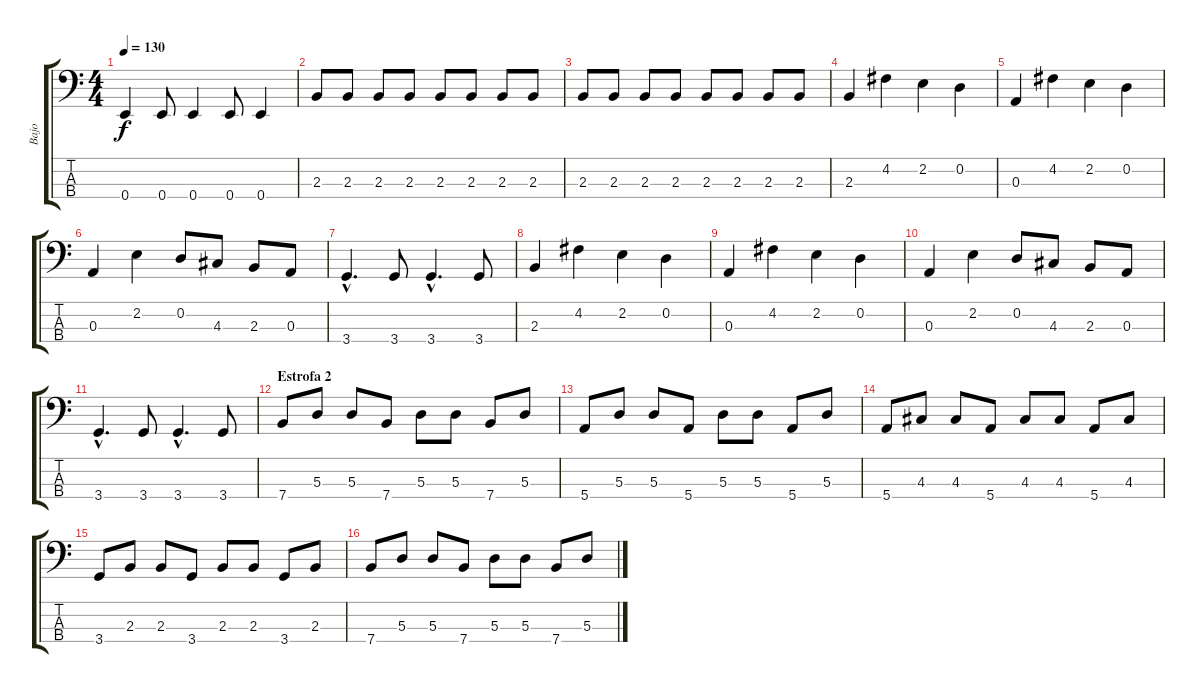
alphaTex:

\track ("Bajo" "Bajo") {instrument electricbasspick}
\staff {score tabs}
\tuning (G2 D2 A1 E1) {hide}
\ts (4 4)
\tempo 130
\clef f4
\ks c
0.4.4{dy f} 0.4.8 0.4.4 0.4.8 0.4.4 |
2.3.8 2.3.8 2.3.8 2.3.8 2.3.8 2.3.8 2.3.8 2.3.8 |
2.3.8 2.3.8 2.3.8 2.3.8 2.3.8 2.3.8 2.3.8 2.3.8 |
2.3.4 4.2.4 2.2.4 0.2.4 |
0.3.4 4.2.4 2.2.4 0.2.4 |
0.3.4 2.2.4 0.2.8 4.3.8 2.3.8 0.3.8 |
3.4{hac}.4{d} 3.4.8 3.4{hac}.4{d} 3.4.8 |
2.3.4 4.2.4 2.2.4 0.2.4 |
0.3.4 4.2.4 2.2.4 0.2.4 |
0.3.4 2.2.4 0.2.8 4.3.8 2.3.8 0.3.8 |
3.4{hac}.4{d} 3.4.8 3.4{hac}.4{d} 3.4.8 |
\section ("" "Estrofa 2")
7.4.8 5.3.8 5.3.8 7.4.8 5.3.8 5.3.8 7.4.8 5.3.8 |
5.4.8 5.3.8 5.3.8 5.4.8 5.3.8 5.3.8 5.4.8 5.3.8 |
5.4.8 4.3.8 4.3.8 5.4.8 4.3.8 4.3.8 5.4.8 4.3.8 |
3.4.8 2.3.8 2.3.8 3.4.8 2.3.8 2.3.8 3.4.8 2.3.8 |
7.4.8 5.3.8 5.3.8 7.4.8 5.3.8 5.3.8 7.4.8 5.3.8
